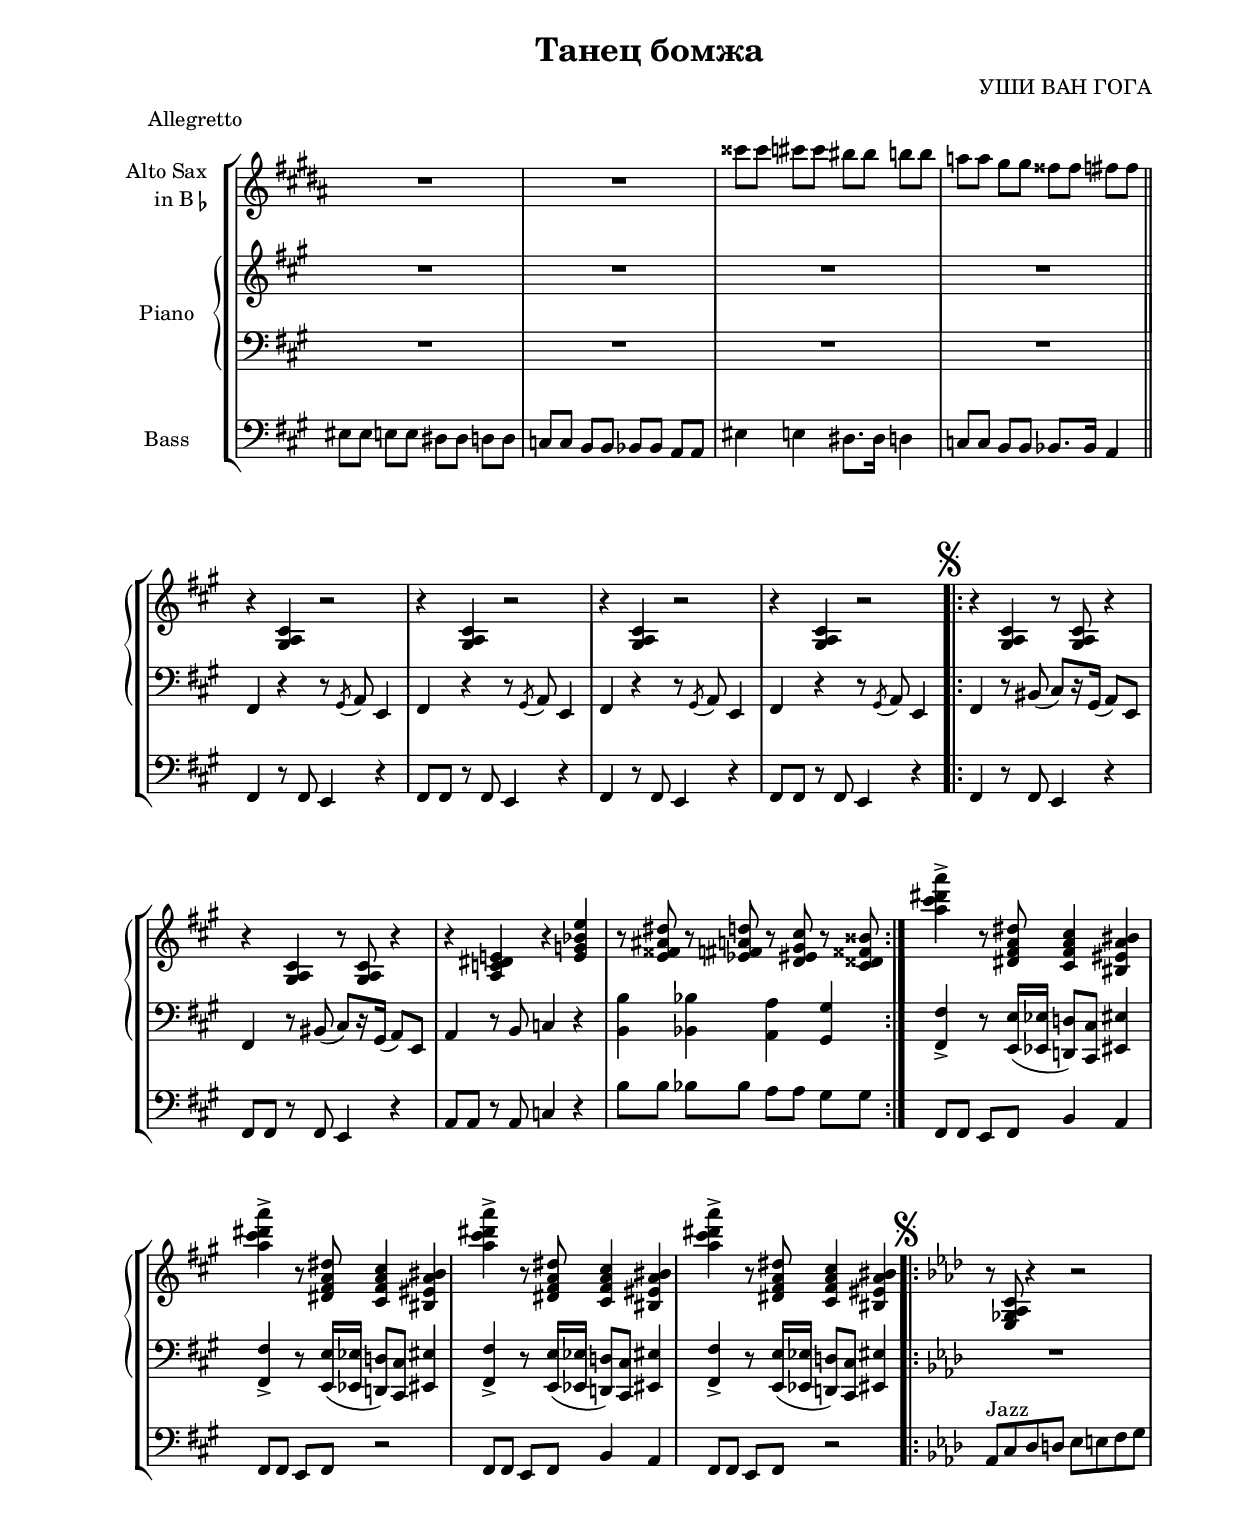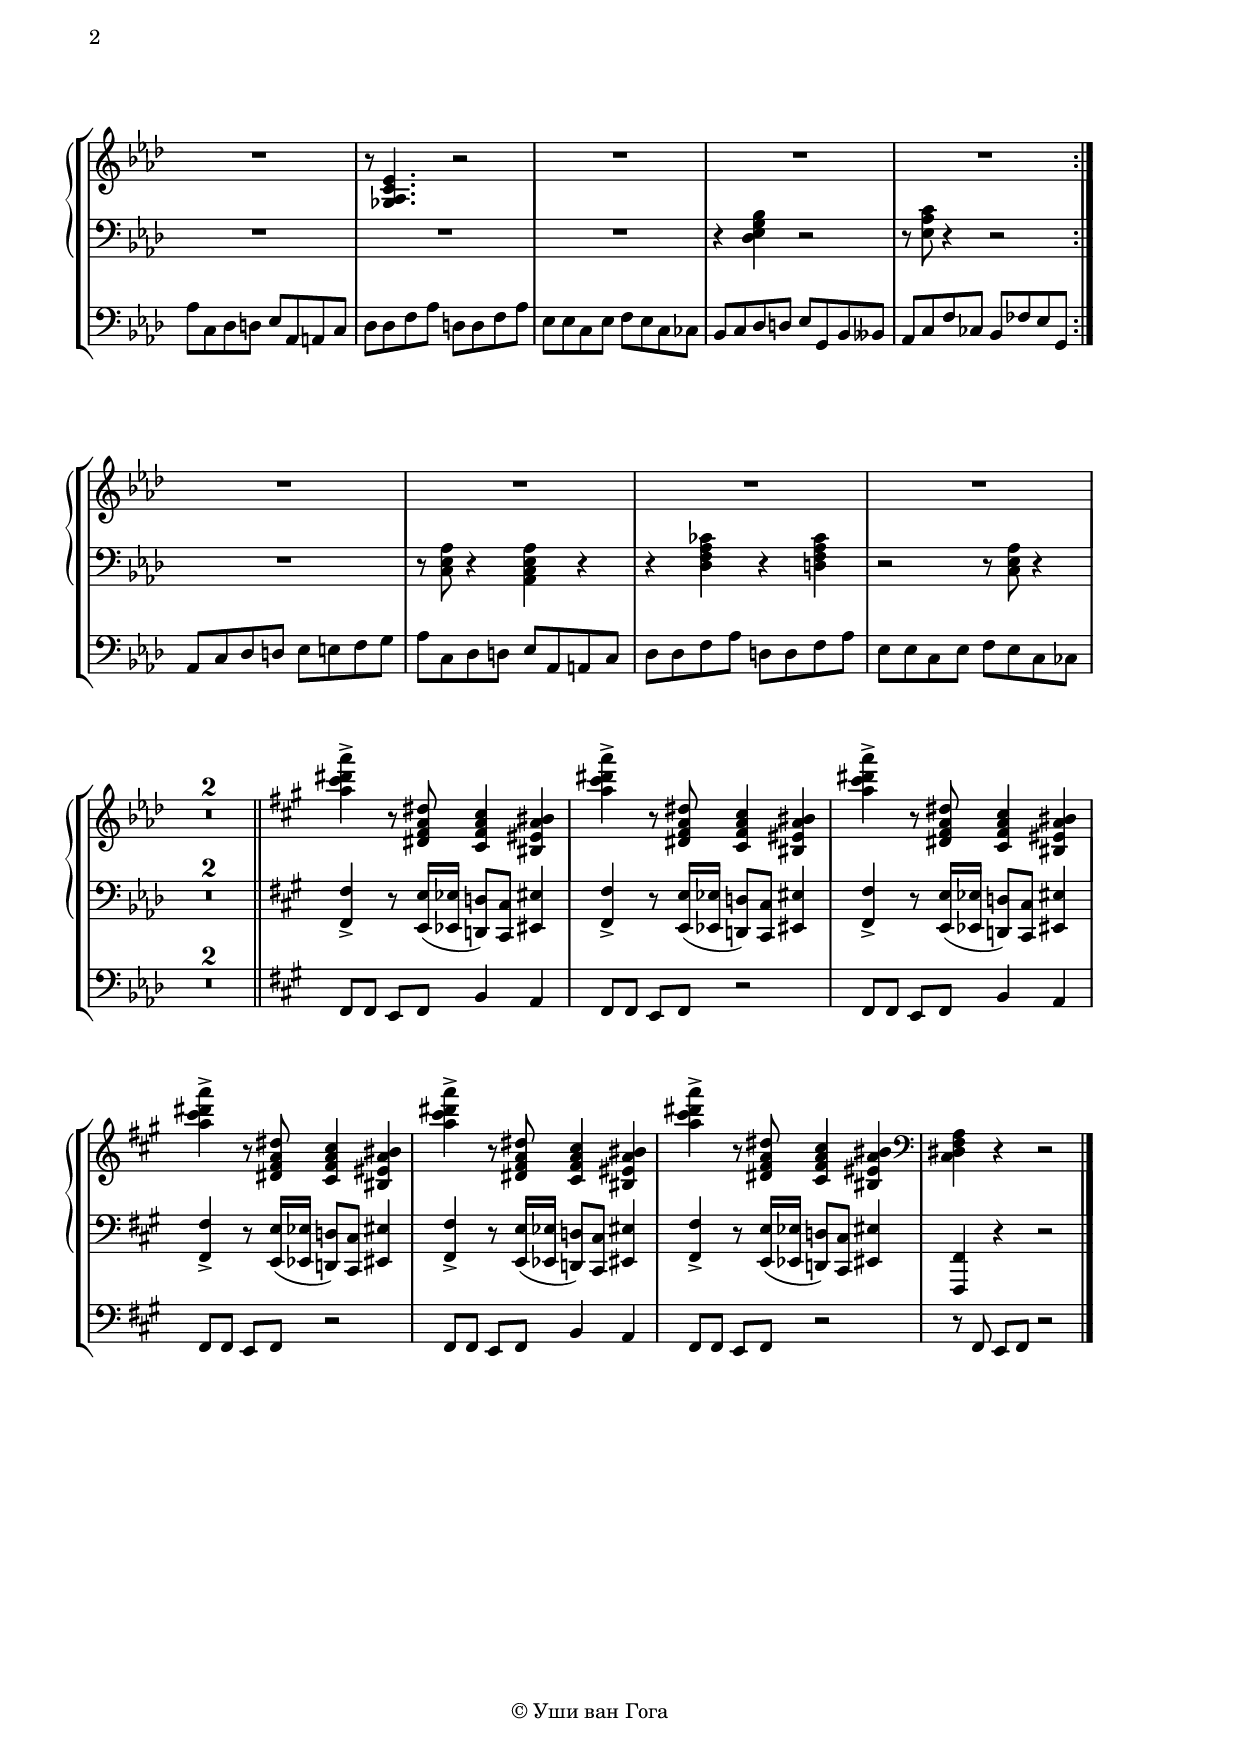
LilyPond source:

\version "2.18.0"

\language "deutsch"

\header {
  title = "Танец бомжа"
  meter = "Allegretto"
  composer = "УШИ ВАН ГОГА"
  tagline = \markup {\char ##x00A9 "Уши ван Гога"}
}
#(set-global-staff-size 18)
\paper {
  #(set-paper-size "a4")
  top-system-spacing #'basic-distance = #25
  top-markup-spacing #'basic-distance = #28
  markup-markup-spacing #'basic-distance = #25
  markup-system-spacing #'basic-distance = #15
  score-markup-spacing #'basic-distance = #25
  system-system-spacing #'basic-distance = #25
  %score-system-spacing #'basic-distance = #15
  last-bottom-spacing #'basic-distance = #25
  two-sided = ##t
  inner-margin = 25
  outer-margin = 15
}

\layout {
  \context {
    \Score
    \remove "Bar_number_engraver"
  }
  indent = #15
  ragged-right = ##f
  ragged-last = ##f
}
sax = \relative e'' {
  \clef treble
  \key gis \minor
  \time 4/4
  \override Staff.TimeSignature #'stencil = ##f
  \compressFullBarRests
  R1*2
  \set Timing.beamExceptions = #'()
  \set Timing.baseMoment = #(ly:make-moment 1/4)
  \set Timing.beatStructure = #'(1 1 1 1)
  cisis'8 cisis cis cis his his h h
  a a gis gis fisis fisis fis fis
}
guitar = {
  \clef treble
  \key fis \minor
  \time 4/4
  \override Staff.TimeSignature #'stencil = ##f
  \compressFullBarRests
  
}
rechts = {
  \clef treble
  \key fis \minor
  \time 4/4
  \override Staff.TimeSignature #'stencil = ##f
  \compressFullBarRests
  R1*4
  \repeat unfold 4 {r4 <gis a cis'> r2}
  \repeat unfold 2 {r4 <gis a cis'> r8 q r4}
  r4 <a c' dis' e'!> r <e' g' b' e''>
  r8 <e' fisis' ais' dis''> r8 <es' fis' a' d''>
  r8 <d' eis' gis' cis''> r8 <cis' disis' fisis' hisis'>
  \repeat unfold 4 {
    <a'' cis''' dis''' a'''>4-> r8 <dis' fis' a' dis''>
    <cis' fis' a' cis''>4 <his eis' a' his'> 
  }
  \set Staff.printKeyCancellation = ##f
  \key as \major
  r8 <es ges as c'> r4 r2 R1
  r8 <ges as c' es'>4. r2 R1*9
  \key fis \minor
  \repeat unfold 6 {
    <a'' cis''' dis''' a'''>4-> r8 <dis' fis' a' dis''>
    <cis' fis' a' cis''>4 <his eis' a' his'> 
  }
  \clef bass
  <cis dis fis a>4 r4 r2
}
links = {
  \clef bass
  \key fis \minor
  \time 4/4
  \override Staff.TimeSignature #'stencil = ##f
  \compressFullBarRests
  R1*4
  \repeat unfold 4 {fis,4 r r8 \acciaccatura gis,8 a,8 e,4}
  \repeat unfold 2 {fis,4 r8 his,8( cis)[ r16 gis,]( a,8) e,}
  a,4 r8 h, c4 r <h, h><b, b><a, a><gis, gis>
  \repeat unfold 4 {<fis, fis>4-> r8 <e, e>16(<es, es><d,! d!>8)<cis, cis><eis, eis>4}
  \set Staff.printKeyCancellation = ##f
  \key as \major
  R1*4
  r4 <des es g b> r2
  r8 <es as c'> r4 r2
  R1
  r8 <c es as> r4 <as, c es as> r
  r4 <des f as ces'> r <d f as ces'>
  r2 r8 <c es as> r4
  R1*2
  \key fis \minor
  \repeat unfold 6 {<fis, fis>4-> r8 <e, e>16(<es, es><d,! d!>8)<cis, cis><eis, eis>4}
  <fis,, fis,>4 r4 r2
}
chord =  {
  \chordmode {
    \germanChords
    s1*4
  }
}
bass = \relative e, {
  \clef bass
  \key fis \minor
  \time 4/4
  \override Staff.TimeSignature #'stencil = ##f
  \compressFullBarRests
  \set Timing.beamExceptions = #'()
  \set Timing.baseMoment = #(ly:make-moment 1/4)
  \set Timing.beatStructure = #'(1 1 1 1)
  eis'8 eis e e dis dis d d c c h h b b a a
  eis'4 e dis8. dis16 d4 c8 c h h b8. b16 a4 \bar "||"
  fis4 r8 fis e4 r fis8 fis r fis e4 r
  fis4 r8 fis e4 r fis8 fis r fis e4 r
  %%%%%%%%%%%%%%%%%%%%%%%%%%%%%%%%%%%%
  \mark \markup { \musicglyph #"scripts.segno" }
  \bar ".|:"
  fis4     r8 fis e4 r
  fis8 fis r  fis e4 r
  a8   a   r  a   c4 r
  h'8 h b b a a gis gis
  \bar ":|."
  fis,8 fis e fis h4 a fis8 fis e fis r2
  fis8  fis e fis h4 a fis8 fis e fis r2
  \mark \markup { \musicglyph #"scripts.segno" }
  %%%%%%%%%%%%%%%%%%%%%%%%%%%%%%%%%%%%
  \bar ".|:"
  \set Staff.printKeyCancellation = ##f
  \key as \major
  \set Timing.beatStructure = #'(2 2)
  as8^"Jazz" c des d es e f g
  as c, des d es as, a c
  des des f as d, d f as
  es es c es f es c ces
  b c des d es g, b heses
  as c f ces b fes' es g,
  \bar ":|."
  as c des d es e f g
  as c, des d es as, a c
  des des f as d, d f as
  es es c es f es c ces
  R1*2
  \bar "||"
  %%%%%%%%%%%%%%%%%%%%%%%%%%%%%%%%%%%%
  \key fis \minor
  \set Timing.beatStructure = #'(1 1 1 1)
  fis,8 fis e fis h4 a fis8 fis e fis r2
  fis8  fis e fis h4 a fis8 fis e fis r2
  fis8  fis e fis h4 a fis8 fis e fis r2
  r8    fis e fis r2 \bar "|."
}
\score {
  \new StaffGroup
  <<
    \new Staff \with {
      instrumentName = \markup {
        \right-column {
          "Alto Sax"
          \line { "in B" \smaller \flat }
        }
      }
    }
    %\transpose c' b,
    \sax
   % \new Staff \with {instrumentName = "Guitar"} \guitar
    \new PianoStaff \with {instrumentName = "Piano"}
    <<
      \new Staff = "RH" \rechts
      \new Staff = "LH" \links
    >>
    \new ChordNames \chord
    \new Staff \with {instrumentName = "Bass"} \bass
  >>
}